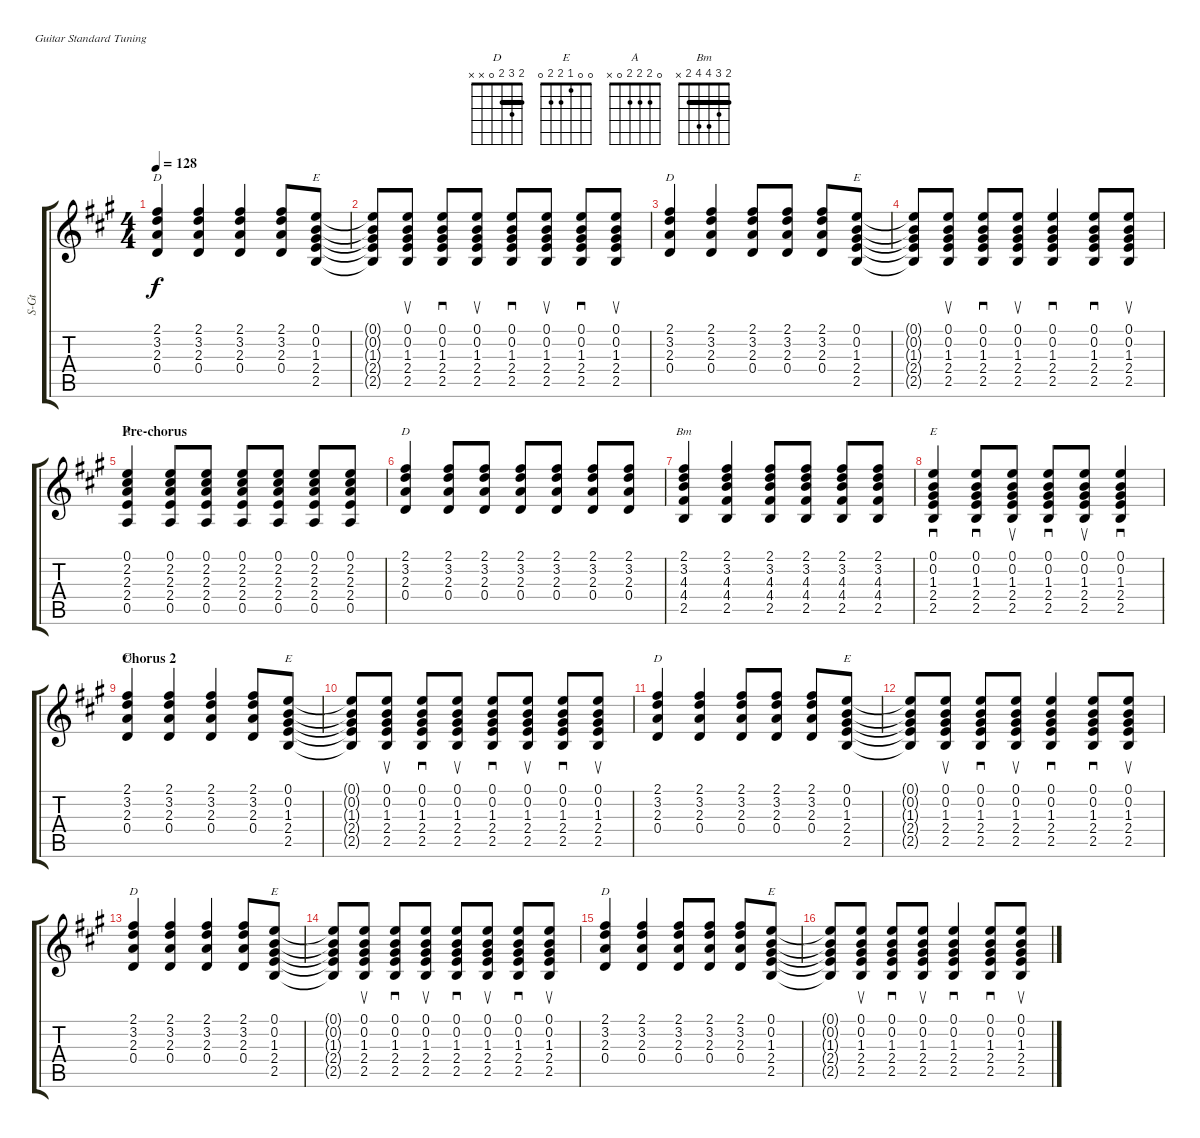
\defaultSystemsLayout 4
\bracketExtendMode groupsimilarinstruments
\otherSystemsTrackNameOrientation horizontal
\track ("Steel Guitar" "S-Gt") {defaultSystemsLayout 4 instrument acousticguitarsteel}
\staff {score tabs}
\tuning (E4 B3 G3 D3 A2 E2)
\chord ("D" 2 3 2 0 x x) {showfingering false barre 2}
\chord ("E" 0 0 1 2 2 0) {showfingering false}
\chord ("A" 0 2 2 2 0 x) {showfingering false}
\chord ("Bm" 2 3 4 4 2 x) {showfingering false barre 2}
\ts (4 4)
\tempo 128
\clef g2
\ks a
(2.1 3.2 2.3 0.4).4{ch "D" dy f} (2.1 3.2 2.3 0.4).4 (2.1 3.2 2.3 0.4).4 (2.1 3.2 2.3 0.4).8 (0.1 0.2 1.3 2.4 2.5).8{ch "E"} |
(2.5{t} 2.4{t} 1.3{t} 0.2{t} 0.1{t}).8 (0.1 0.2 1.3 2.4 2.5).8{su} (0.1 0.2 1.3 2.4 2.5).8{sd} (0.1 0.2 1.3 2.4 2.5).8{su} (0.1 0.2 1.3 2.4 2.5).8{sd} (0.1 0.2 1.3 2.4 2.5).8{su} (0.1 0.2 1.3 2.4 2.5).8{sd} (0.1 0.2 1.3 2.4 2.5).8{su} |
(2.1 3.2 2.3 0.4).4{ch "D"} (2.1 3.2 2.3 0.4).4 (2.1 3.2 2.3 0.4).8 (2.1 3.2 2.3 0.4).8 (2.1 3.2 2.3 0.4).8 (0.1 0.2 1.3 2.4 2.5).8{ch "E"} |
(2.5{t} 2.4{t} 1.3{t} 0.2{t} 0.1{t}).8 (0.1 0.2 1.3 2.4 2.5).8{su} (0.1 0.2 1.3 2.4 2.5).8{sd} (0.1 0.2 1.3 2.4 2.5).8{su} (0.1 0.2 1.3 2.4 2.5).4{sd} (0.1 0.2 1.3 2.4 2.5).8{sd} (0.1 0.2 1.3 2.4 2.5).8{su} |
\section ("" "Pre-chorus")
(0.1 2.2 2.3 2.4 0.5).4{ch "A"} (0.1 2.2 2.3 2.4 0.5).8 (0.1 2.2 2.3 2.4 0.5).8 (0.1 2.2 2.3 2.4 0.5).8 (0.1 2.2 2.3 2.4 0.5).8 (0.1 2.2 2.3 2.4 0.5).8 (0.1 2.2 2.3 2.4 0.5).8 |
(2.1 3.2 2.3 0.4).4{ch "D"} (2.1 3.2 2.3 0.4).8 (2.1 3.2 2.3 0.4).8 (2.1 3.2 2.3 0.4).8 (2.1 3.2 2.3 0.4).8 (2.1 3.2 2.3 0.4).8 (2.1 3.2 2.3 0.4).8 |
(2.1 3.2 4.3 4.4 2.5).4{ch "Bm"} (2.1 3.2 4.3 4.4 2.5).4 (2.1 3.2 4.3 4.4 2.5).8 (2.1 3.2 4.3 4.4 2.5).8 (2.1 3.2 4.3 4.4 2.5).8 (2.1 3.2 4.3 4.4 2.5).8 |
(0.1 0.2 1.3 2.4 2.5).4{sd ch "E"} (0.1 0.2 1.3 2.4 2.5).8{sd} (0.1 0.2 1.3 2.4 2.5).8{su} (0.1 0.2 1.3 2.4 2.5).8{sd} (0.1 0.2 1.3 2.4 2.5).8{su} (0.1 0.2 1.3 2.4 2.5).4{sd} |
\section ("" "Chorus 2")
(2.1 3.2 2.3 0.4).4{ch "D"} (2.1 3.2 2.3 0.4).4 (2.1 3.2 2.3 0.4).4 (2.1 3.2 2.3 0.4).8 (0.1 0.2 1.3 2.4 2.5).8{ch "E"} |
(2.5{t} 2.4{t} 1.3{t} 0.2{t} 0.1{t}).8 (0.1 0.2 1.3 2.4 2.5).8{su} (0.1 0.2 1.3 2.4 2.5).8{sd} (0.1 0.2 1.3 2.4 2.5).8{su} (0.1 0.2 1.3 2.4 2.5).8{sd} (0.1 0.2 1.3 2.4 2.5).8{su} (0.1 0.2 1.3 2.4 2.5).8{sd} (0.1 0.2 1.3 2.4 2.5).8{su} |
(2.1 3.2 2.3 0.4).4{ch "D"} (2.1 3.2 2.3 0.4).4 (2.1 3.2 2.3 0.4).8 (2.1 3.2 2.3 0.4).8 (2.1 3.2 2.3 0.4).8 (0.1 0.2 1.3 2.4 2.5).8{ch "E"} |
(2.5{t} 2.4{t} 1.3{t} 0.2{t} 0.1{t}).8 (0.1 0.2 1.3 2.4 2.5).8{su} (0.1 0.2 1.3 2.4 2.5).8{sd} (0.1 0.2 1.3 2.4 2.5).8{su} (0.1 0.2 1.3 2.4 2.5).4{sd} (0.1 0.2 1.3 2.4 2.5).8{sd} (0.1 0.2 1.3 2.4 2.5).8{su} |
(2.1 3.2 2.3 0.4).4{ch "D"} (2.1 3.2 2.3 0.4).4 (2.1 3.2 2.3 0.4).4 (2.1 3.2 2.3 0.4).8 (0.1 0.2 1.3 2.4 2.5).8{ch "E"} |
(2.5{t} 2.4{t} 1.3{t} 0.2{t} 0.1{t}).8 (0.1 0.2 1.3 2.4 2.5).8{su} (0.1 0.2 1.3 2.4 2.5).8{sd} (0.1 0.2 1.3 2.4 2.5).8{su} (0.1 0.2 1.3 2.4 2.5).8{sd} (0.1 0.2 1.3 2.4 2.5).8{su} (0.1 0.2 1.3 2.4 2.5).8{sd} (0.1 0.2 1.3 2.4 2.5).8{su} |
(2.1 3.2 2.3 0.4).4{ch "D"} (2.1 3.2 2.3 0.4).4 (2.1 3.2 2.3 0.4).8 (2.1 3.2 2.3 0.4).8 (2.1 3.2 2.3 0.4).8 (0.1 0.2 1.3 2.4 2.5).8{ch "E"} |
(2.5{t} 2.4{t} 1.3{t} 0.2{t} 0.1{t}).8 (0.1 0.2 1.3 2.4 2.5).8{su} (0.1 0.2 1.3 2.4 2.5).8{sd} (0.1 0.2 1.3 2.4 2.5).8{su} (0.1 0.2 1.3 2.4 2.5).4{sd} (0.1 0.2 1.3 2.4 2.5).8{sd} (0.1 0.2 1.3 2.4 2.5).8{su}
